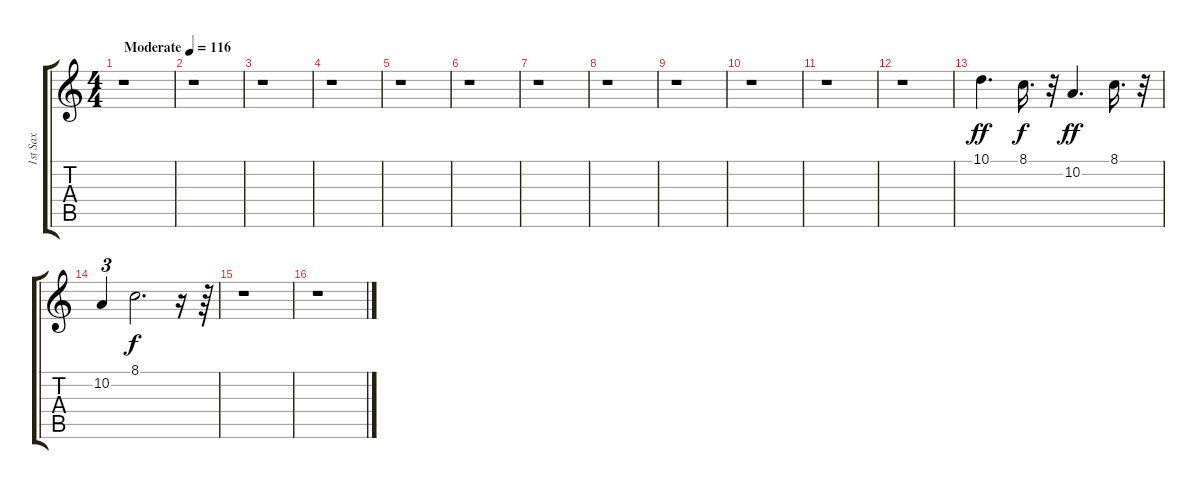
\track ("1st Sax" "1st Sax") {instrument sopranosax}
\staff {score tabs}
\tuning (E4 B3 G3 D3 A2 E2) {hide}
\ts (4 4)
\tempo (116 "Moderate")
\clef g2
\ks c
r.1{dy ff instrument sopranosax} |
r.1 |
r.1 |
r.1 |
r.1 |
r.1 |
r.1 |
r.1 |
r.1 |
r.1 |
r.1 |
r.1 |
10.1.4{d} 8.1.16{d dy f} r.32 10.2.4{d dy ff} 8.1.16{d} r.32 |
10.2.4{tu (3 2)} 8.1.2{d dy f} r.16 r.64 |
r.1 |
r.1
